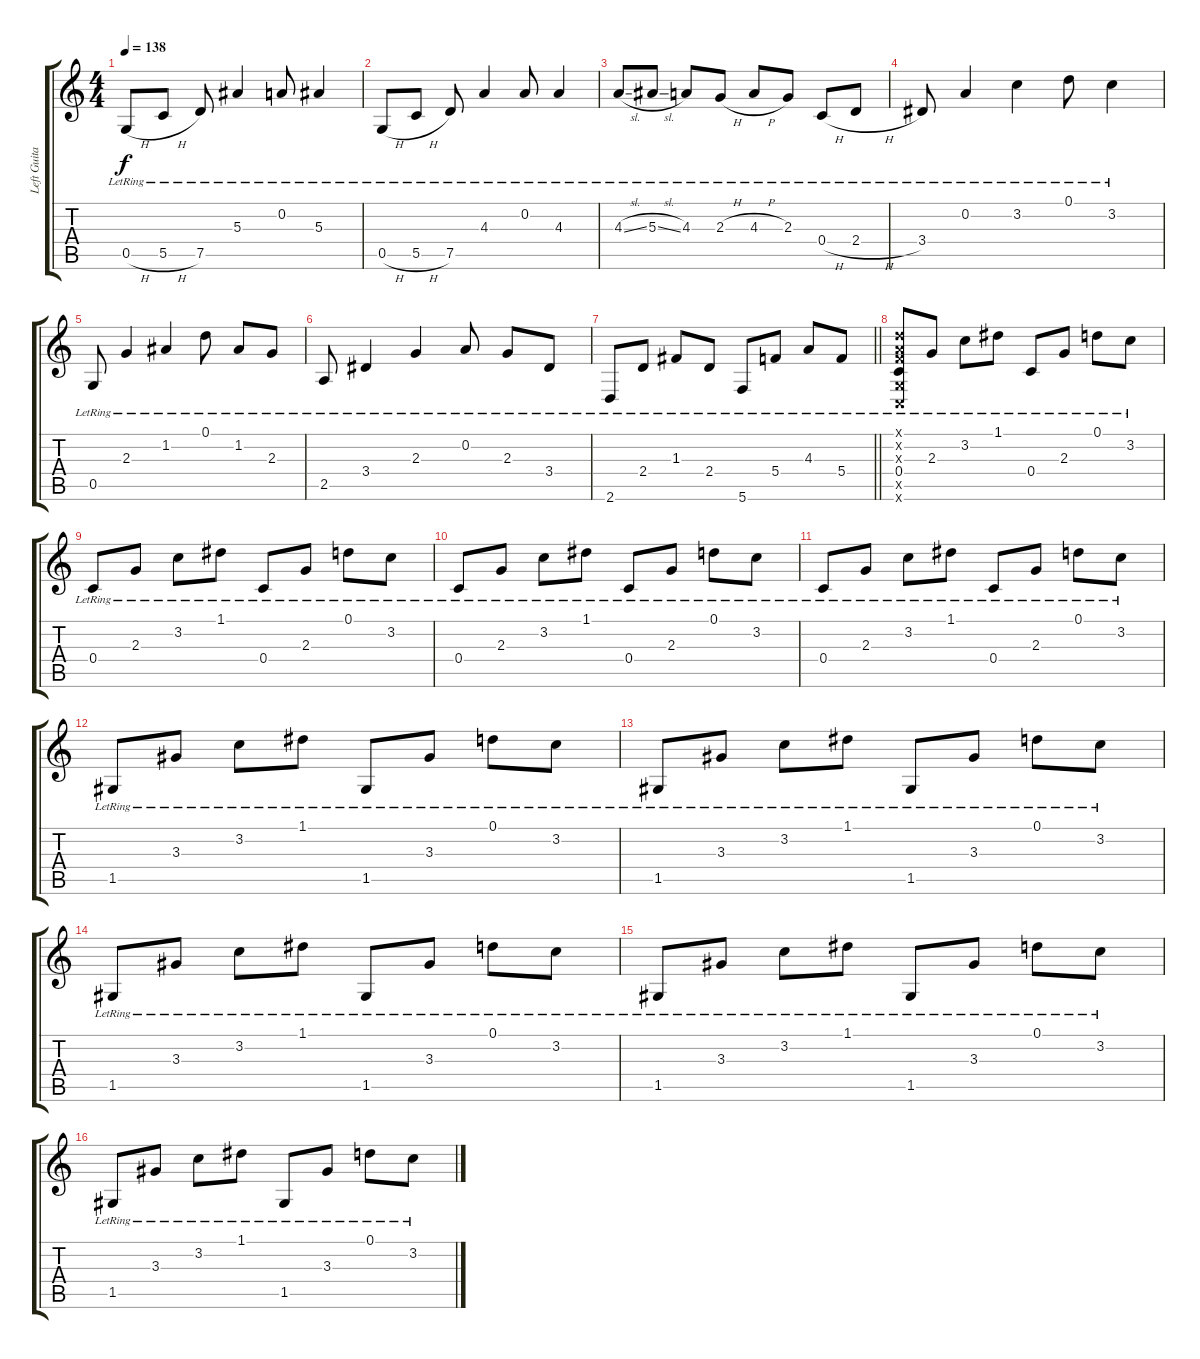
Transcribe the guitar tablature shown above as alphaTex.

\track ("Left Guitar" "Left Guita") {instrument distortionguitar}
\staff {score tabs}
\tuning (D4 A3 F3 C3 G2 C2) {hide}
\ts (4 4)
\tempo 138
\clef g2
\ks c
0.5{h lr}.8{dy f} 5.5{h lr}.8 7.5{lr}.8 5.3{lr}.4 0.2{lr}.8 5.3{lr}.4 |
0.5{h lr}.8 5.5{h lr}.8 7.5{lr}.8 4.3{lr}.4 0.2{lr}.8 4.3{lr}.4 |
4.3{sl lr}.8 5.3{sl lr}.8 4.3{lr}.8 2.3{h lr}.8 4.3{h lr}.8 2.3{lr}.8 0.4{h lr}.8 2.4{h lr}.8 |
3.4{lr}.8 0.2{lr}.4 3.2{lr}.4 0.1{lr}.8 3.2{lr}.4 |
0.5{lr}.8 2.3{lr}.4 1.2{lr}.4 0.1{lr}.8 1.2{lr}.8 2.3{lr}.8 |
2.5{lr}.8 3.4{lr}.4 2.3{lr}.4 0.2{lr}.8 2.3{lr}.8 3.4{lr}.8 |
\barLineRight lightlight
2.6{lr}.8 2.4{lr}.8 1.3{lr}.8 2.4{lr}.8 5.6{lr}.8 5.4{lr}.8 4.3{lr}.8 5.4{lr}.8 |
(0.1{x} 0.2{x} 0.3{x} 0.4{lr} 0.5{x} 0.6{x}).8 2.3{lr}.8 3.2{lr}.8 1.1{lr}.8 0.4{lr}.8 2.3{lr}.8 0.1{lr}.8 3.2{lr}.8 |
0.4{lr}.8 2.3{lr}.8 3.2{lr}.8 1.1{lr}.8 0.4{lr}.8 2.3{lr}.8 0.1{lr}.8 3.2{lr}.8 |
0.4{lr}.8 2.3{lr}.8 3.2{lr}.8 1.1{lr}.8 0.4{lr}.8 2.3{lr}.8 0.1{lr}.8 3.2{lr}.8 |
0.4{lr}.8 2.3{lr}.8 3.2{lr}.8 1.1{lr}.8 0.4{lr}.8 2.3{lr}.8 0.1{lr}.8 3.2{lr}.8 |
1.5{lr}.8 3.3{lr}.8 3.2{lr}.8 1.1{lr}.8 1.5{lr}.8 3.3{lr}.8 0.1{lr}.8 3.2{lr}.8 |
1.5{lr}.8 3.3{lr}.8 3.2{lr}.8 1.1{lr}.8 1.5{lr}.8 3.3{lr}.8 0.1{lr}.8 3.2{lr}.8 |
1.5{lr}.8 3.3{lr}.8 3.2{lr}.8 1.1{lr}.8 1.5{lr}.8 3.3{lr}.8 0.1{lr}.8 3.2{lr}.8 |
1.5{lr}.8 3.3{lr}.8 3.2{lr}.8 1.1{lr}.8 1.5{lr}.8 3.3{lr}.8 0.1{lr}.8 3.2{lr}.8 |
1.5{lr}.8 3.3{lr}.8 3.2{lr}.8 1.1{lr}.8 1.5{lr}.8 3.3{lr}.8 0.1{lr}.8 3.2{lr}.8
